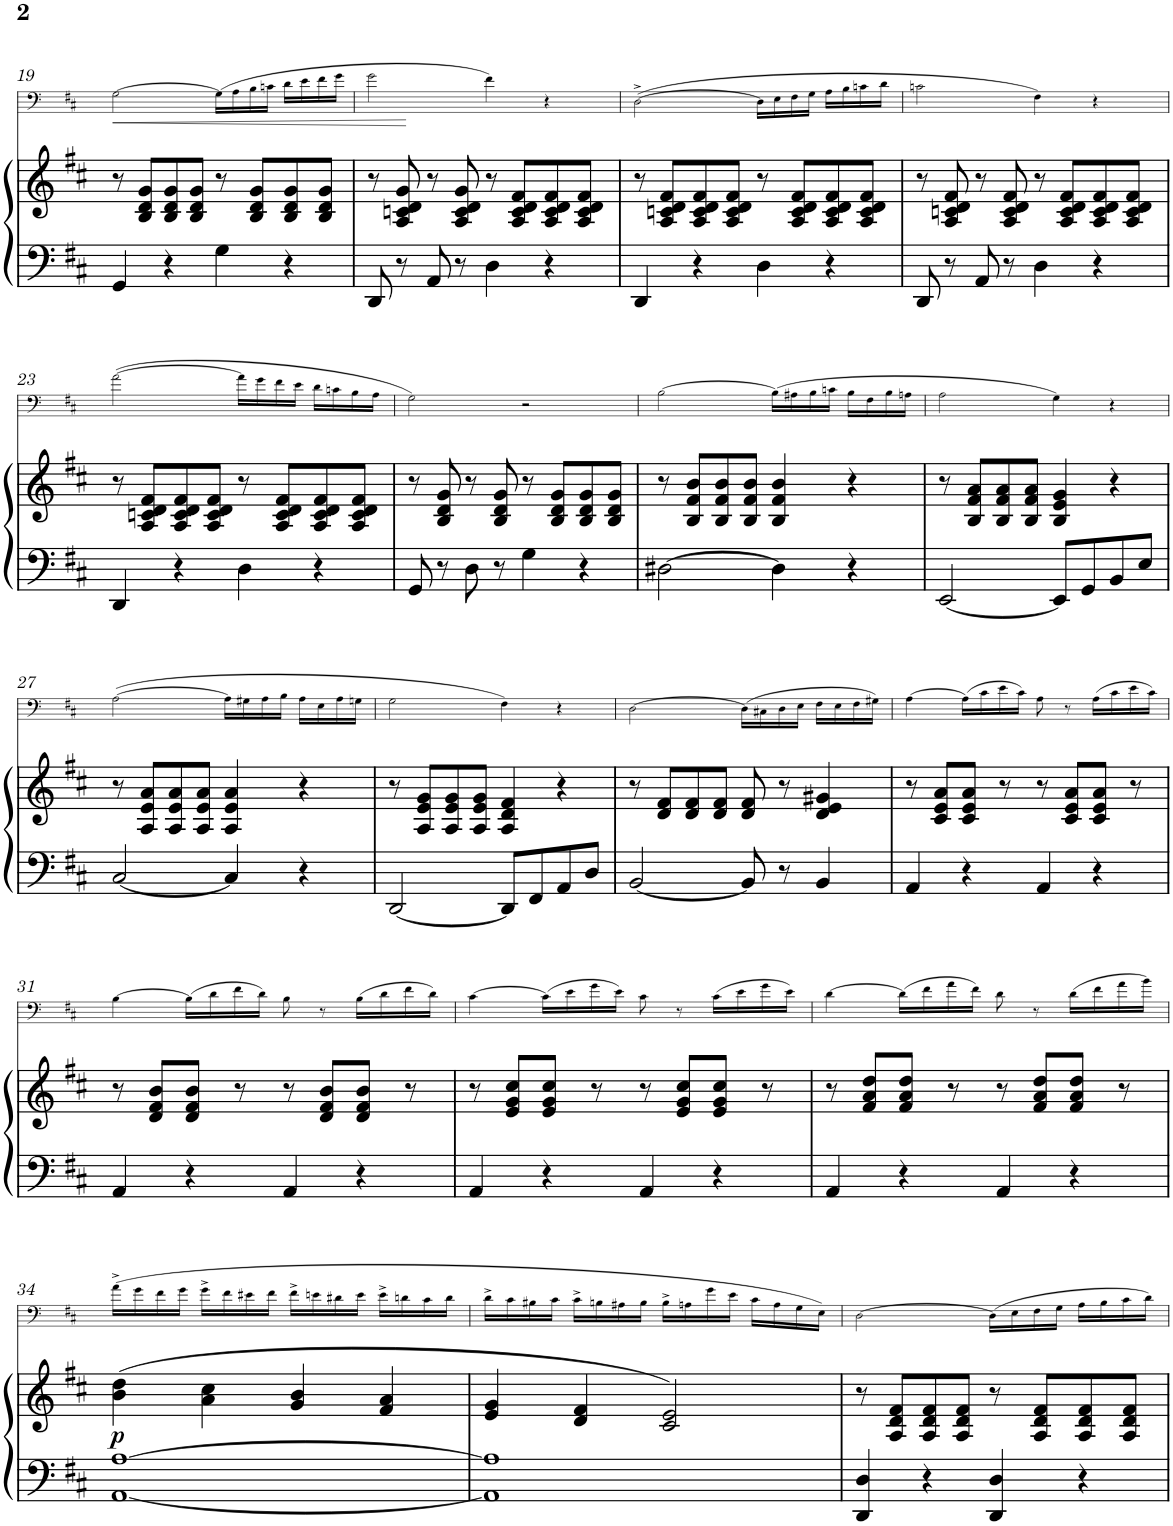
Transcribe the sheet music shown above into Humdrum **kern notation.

**kern	**kern	**dynam	**kern	**dynam
*part2	*part2	*part2	*part1	*part1
*staff3	*staff2	*staff2/3	*staff1	*staff1
*I"Piano	*	*	*I"Trombone	*
*I'Pno	*	*	*I'Trb	*
!!LO:PB:g=z
*clefF4	*clefG2	*	*clefF4	*
*k[f#c#]	*k[f#c#]	*	*k[f#c#]	*
*M4/4	*M4/4	*	*M4/4	*
*met(c)	*met(c)	*	*met(c)	*
=19	=19	=19	=19	=19
!	!	!	!	!LO:HP:b
4GG/	8r	.	[2G\	<
.	8B/ 8d/ 8g/L	.	.	.
4r	8B/ 8d/ 8g/	.	.	.
.	8B/ 8d/ 8g/J	.	.	.
4G\	8r	.	(16G\LL]	.
.	.	.	16A\	.
.	8B/ 8d/ 8g/L	.	16B\	.
.	.	.	16cn\JJ	.
4r	8B/ 8d/ 8g/	.	16d\LL	.
.	.	.	16e\	.
.	8B/ 8d/ 8g/J	.	16f#\	.
.	.	.	16g\JJ	.
=20	=20	=20	=20	=20
8DD/	8r	.	2g\	.
8r	8A/ 8cn/ 8d/ 8g/	.	.	.
8AA/	8r	.	.	.
8r	8A/ 8c/ 8d/ 8g/	.	.	.
4D\	8r	.	4f#\)	[
.	8A/ 8c/ 8d/ 8f#/L	.	.	.
4r	8A/ 8c/ 8d/ 8f#/	.	4r	.
.	8A/ 8c/ 8d/ 8f#/J	.	.	.
=21	=21	=21	=21	=21
4DD/	8r	.	([2D^\	.
.	8A/ 8cn/ 8d/ 8f#/L	.	.	.
4r	8A/ 8c/ 8d/ 8f#/	.	.	.
.	8A/ 8c/ 8d/ 8f#/J	.	.	.
4D\	8r	.	16D\LL]	.
.	.	.	16E\	.
.	8A/ 8c/ 8d/ 8f#/L	.	16F#\	.
.	.	.	16G\JJ	.
4r	8A/ 8c/ 8d/ 8f#/	.	16A\LL	.
.	.	.	16B\	.
.	8A/ 8c/ 8d/ 8f#/J	.	16cn\	.
.	.	.	16d\JJ	.
=22	=22	=22	=22	=22
8DD/	8r	.	2cn\	.
8r	8A/ 8cn/ 8d/ 8f#/	.	.	.
8AA/	8r	.	.	.
8r	8A/ 8c/ 8d/ 8f#/	.	.	.
4D\	8r	.	4F#\)	.
.	8A/ 8c/ 8d/ 8f#/L	.	.	.
4r	8A/ 8c/ 8d/ 8f#/	.	4r	.
.	8A/ 8c/ 8d/ 8f#/J	.	.	.
!!LO:LB:g=z
=23	=23	=23	=23	=23
4DD/	8r	.	([2a\	.
.	8A/ 8cn/ 8d/ 8f#/L	.	.	.
4r	8A/ 8c/ 8d/ 8f#/	.	.	.
.	8A/ 8c/ 8d/ 8f#/J	.	.	.
4D\	8r	.	16a\LL]	.
.	.	.	16g\	.
.	8A/ 8c/ 8d/ 8f#/L	.	16f#\	.
.	.	.	16e\JJ	.
4r	8A/ 8c/ 8d/ 8f#/	.	16d\LL	.
.	.	.	16cn\	.
.	8A/ 8c/ 8d/ 8f#/J	.	16B\	.
.	.	.	16A\JJ	.
=24	=24	=24	=24	=24
8GG/	8r	.	2G\)	.
8r	8B/ 8d/ 8g/	.	.	.
8D\	8r	.	.	.
8r	8B/ 8d/ 8g/	.	.	.
4G\	8r	.	2r	.
.	8B/ 8d/ 8g/L	.	.	.
4r	8B/ 8d/ 8g/	.	.	.
.	8B/ 8d/ 8g/J	.	.	.
=25	=25	=25	=25	=25
[2D#X\	8r	.	[2B\	.
.	8B/ 8f#/ 8b/L	.	.	.
.	8B/ 8f#/ 8b/	.	.	.
.	8B/ 8f#/ 8b/J	.	.	.
4D#\]	4B/ 4f#/ 4b/	.	(16B\LL]	.
.	.	.	16A#X\	.
.	.	.	16B\	.
.	.	.	16cn\JJ	.
4r	4r	.	16B\LL	.
.	.	.	16F#\	.
.	.	.	16B\	.
.	.	.	16An\JJ	.
=26	=26	=26	=26	=26
[2EE/	8r	.	2A\	.
.	8B/ 8f#/ 8a/L	.	.	.
.	8B/ 8f#/ 8a/	.	.	.
.	8B/ 8f#/ 8a/J	.	.	.
8EE/L]	4B/ 4e/ 4g/	.	4G\)	.
8GG/	.	.	.	.
8BB/	4r	.	4r	.
8E/J	.	.	.	.
!!LO:LB:g=z
=27	=27	=27	=27	=27
[2C#/	8r	.	([2A\	.
.	8A/ 8e/ 8a/L	.	.	.
.	8A/ 8e/ 8a/	.	.	.
.	8A/ 8e/ 8a/J	.	.	.
4C#/]	4A/ 4e/ 4a/	.	16A\LL]	.
.	.	.	16G#X\	.
.	.	.	16A\	.
.	.	.	16B\JJ	.
4r	4r	.	16A\LL	.
.	.	.	16E\	.
.	.	.	16A\	.
.	.	.	16Gn\JJ	.
=28	=28	=28	=28	=28
[2DD/	8r	.	2G\	.
.	8A/ 8e/ 8g/L	.	.	.
.	8A/ 8e/ 8g/	.	.	.
.	8A/ 8e/ 8g/J	.	.	.
8DD/L]	4A/ 4d/ 4f#/	.	4F#\)	.
8FF#/	.	.	.	.
8AA/	4r	.	4r	.
8D/J	.	.	.	.
=29	=29	=29	=29	=29
[2BB/	8r	.	[2D\	.
.	8d/ 8f#/L	.	.	.
.	8d/ 8f#/	.	.	.
.	8d/ 8f#/J	.	.	.
8BB/]	8d/ 8f#/	.	(16D\LL]	.
.	.	.	16C#X\	.
8r	8r	.	16D\	.
.	.	.	16E\JJ	.
4BB/	4d/ 4e/ 4g#X/	.	16F#\LL	.
.	.	.	16E\	.
.	.	.	16F#\	.
.	.	.	16G#X\JJ)	.
=30	=30	=30	=30	=30
4AA/	8r	.	[4A\	.
.	8c#/ 8e/ 8a/L	.	.	.
4r	8c#/ 8e/ 8a/J	.	(16A\LL]	.
.	.	.	16c#\	.
.	8r	.	16e\	.
.	.	.	16c#\JJ)	.
4AA/	8r	.	8A\	.
.	8c#/ 8e/ 8a/L	.	8r	.
4r	8c#/ 8e/ 8a/J	.	(16A\LL	.
.	.	.	16c#\	.
.	8r	.	16e\	.
.	.	.	16c#\JJ)	.
!!LO:LB:g=z
=31	=31	=31	=31	=31
4AA/	8r	.	[4B\	.
.	8d/ 8f#/ 8b/L	.	.	.
4r	8d/ 8f#/ 8b/J	.	(16B\LL]	.
.	.	.	16d\	.
.	8r	.	16f#\	.
.	.	.	16d\JJ)	.
4AA/	8r	.	8B\	.
.	8d/ 8f#/ 8b/L	.	8r	.
4r	8d/ 8f#/ 8b/J	.	(16B\LL	.
.	.	.	16d\	.
.	8r	.	16f#\	.
.	.	.	16d\JJ)	.
=32	=32	=32	=32	=32
4AA/	8r	.	[4c#\	.
.	8e/ 8g/ 8cc#/L	.	.	.
4r	8e/ 8g/ 8cc#/J	.	(16c#\LL]	.
.	.	.	16e\	.
.	8r	.	16g\	.
.	.	.	16e\JJ)	.
4AA/	8r	.	8c#\	.
.	8e/ 8g/ 8cc#/L	.	8r	.
4r	8e/ 8g/ 8cc#/J	.	(16c#\LL	.
.	.	.	16e\	.
.	8r	.	16g\	.
.	.	.	16e\JJ)	.
=33	=33	=33	=33	=33
4AA/	8r	.	[4d\	.
.	8f#/ 8a/ 8dd/L	.	.	.
4r	8f#/ 8a/ 8dd/J	.	(16d\LL]	.
.	.	.	16f#\	.
.	8r	.	16a\	.
.	.	.	16f#\JJ)	.
4AA/	8r	.	8d\	.
.	8f#/ 8a/ 8dd/L	.	8r	.
4r	8f#/ 8a/ 8dd/J	.	(16d\LL	.
.	.	.	16f#\	.
.	8r	.	16a\	.
.	.	.	16b\JJ)	.
!!LO:LB:g=z
=34	=34	=34	=34	=34
!	!	!LO:DY:b	!	!
[1AA [1A	(4b\ 4dd\	p	(16a^\LL	.
.	.	.	16g\	.
.	.	.	16f#\	.
.	.	.	16g\JJ	.
.	4a\ 4cc#\	.	16g^\LL	.
.	.	.	16f#\	.
.	.	.	16e#X\	.
.	.	.	16f#\JJ	.
.	4g/ 4b/	.	16f#^\LL	.
.	.	.	16en\	.
.	.	.	16d#X\	.
.	.	.	16e\JJ	.
.	4f#/ 4a/	.	16e^\LL	.
.	.	.	16dn\	.
.	.	.	16c#\	.
.	.	.	16d\JJ	.
=35	=35	=35	=35	=35
1AA] 1A]	4e/ 4g/	.	16d^\LL	.
.	.	.	16c#\	.
.	.	.	16B#X\	.
.	.	.	16c#\JJ	.
.	4d/ 4f#/	.	16c#^\LL	.
.	.	.	16Bn\	.
.	.	.	16A#X\	.
.	.	.	16B\JJ	.
.	2c#/ 2e/)	.	16B^\LL	.
.	.	.	16An\	.
.	.	.	16g\	.
.	.	.	16e\JJ	.
.	.	.	16c#\LL	.
.	.	.	16A\	.
.	.	.	16G\	.
.	.	.	16E\JJ)	.
=36	=36	=36	=36	=36
4DD/ 4D/	8r	.	[2D\	.
.	8A/ 8d/ 8f#/L	.	.	.
4r	8A/ 8d/ 8f#/	.	.	.
.	8A/ 8d/ 8f#/J	.	.	.
4DD/ 4D/	8r	.	(16D\LL]	.
.	.	.	16E\	.
.	8A/ 8d/ 8f#/L	.	16F#\	.
.	.	.	16G\JJ	.
4r	8A/ 8d/ 8f#/	.	16A\LL	.
.	.	.	16B\	.
.	8A/ 8d/ 8f#/J	.	16c#\	.
.	.	.	16d\JJ)	.
=	=	=	=	=
*-	*-	*-	*-	*-
